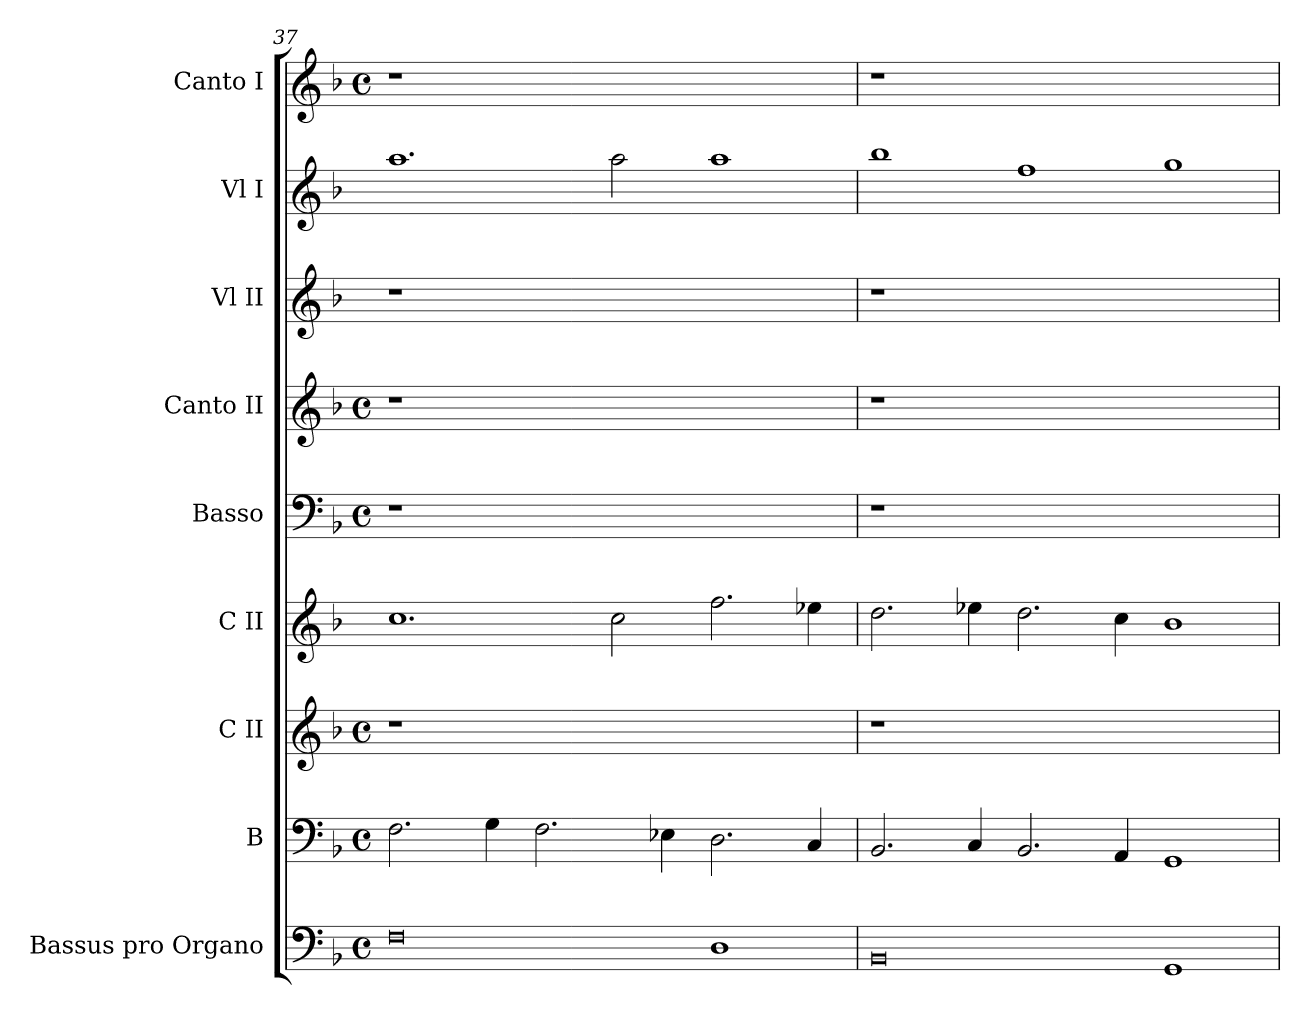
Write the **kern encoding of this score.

**kern	**kern	**text	**kern	**kern	**kern	**kern	**kern	**kern	**kern
*part9	*part8	*part8	*part7	*part6	*part5	*part4	*part3	*part2	*part1
*staff9	*staff8	*staff8	*staff7	*staff6	*staff5	*staff4	*staff3	*staff2	*staff1
*I"Bassus pro Organo	*I"B	*	*I"C II	*I"C II	*I"Basso	*I"Canto II	*I"Vl II	*I"Vl I	*I"Canto I
*I'B.p.O.	*I'B	*	*I'C II	*	*I'B	*I'C II	*I'Vl II	*I'Vl I	*I'C I
*clefF4	*clefF4	*	*clefG2	*clefG2	*clefF4	*clefG2	*clefG2	*clefG2	*clefG2
*	*	*	*	*	*ITrd7c12	*	*	*	*
*k[b-]	*k[b-]	*	*k[b-]	*k[b-]	*k[b-]	*k[b-]	*k[b-]	*k[b-]	*k[b-]
*F:	*F:	*	*F:	*F:	*F:	*F:	*F:	*F:	*F:
*M4/4	*M4/4	*	*M4/4	*	*M4/4	*M4/4	*	*	*M4/4
*met(c)	*met(c)	*	*met(c)	*	*met(c)	*met(c)	*	*	*met(c)
=37	=37	=37	=37	=37	=37	=37	=37	=37	=37
0F	2.F\	.	1r	1.cc	1r	1r	1r	1.aa	1r
.	4G\	.	.	.	.	.	.	.	.
.	2.F\	.	0ryy	.	0ryy	0ryy	0ryy	.	0ryy
.	.	.	.	2cc\	.	.	.	2aa\	.
.	4E-X\	.	.	.	.	.	.	.	.
1D	2.D\	.	.	2.ff\	.	.	.	1aa	.
.	4C/	.	.	4ee-X\	.	.	.	.	.
!!LO:PB:g=z
=38	=38	=38	=38	=38	=38	=38	=38	=38	=38
0BB-	2.BB-/	.	1r	2.dd\	1r	1r	1r	1bb-	1r
.	4C/	.	.	4ee-X\	.	.	.	.	.
.	2.BB-/	.	0ryy	2.dd\	0ryy	0ryy	0ryy	1ff	0ryy
.	4AA/	.	.	4cc\	.	.	.	.	.
1GG	1GG	.	.	1b-	.	.	.	1gg	.
=	=	=	=	=	=	=	=	=	=
*-	*-	*-	*-	*-	*-	*-	*-	*-	*-
